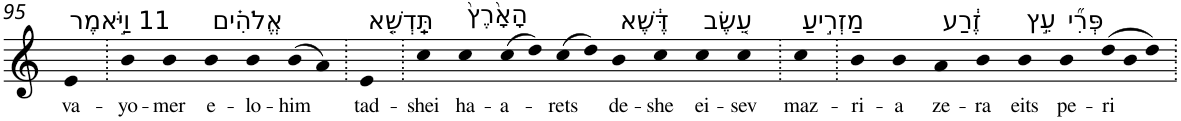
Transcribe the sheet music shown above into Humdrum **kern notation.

**kern	**text
*part1	*part1
*staff1	*staff1
*I"Piano	*
*I'Pno	*
!!LO:PB:g=z
*clefG2	*
*k[]	*
=95	=95
!LO:TX:a:t=11 וַיֹּ֣אמֶר	!
!	!LO:LY:b
4e	va-
=96.	=96.
!	!LO:LY:b
4b	-yo-
!	!LO:LY:b
4b	-mer
!LO:TX:a:t=אֱלֹהִ֗ים	!
!	!LO:LY:b
4b	e-
!	!LO:LY:b
4b	-lo-
!	!LO:LY:b
(>8b	-him
8a)	.
=97.	=97.
!LO:TX:a:t=תַּֽדְשֵׁ֤א	!
!	!LO:LY:b
4e	tad-
=98.	=98.
!	!LO:LY:b
4cc	-shei
!LO:TX:a:t=הָאָ֙רֶץ֙	!
!	!LO:LY:b
4cc	ha-
!	!LO:LY:b
(>8cc	-a-
8dd)	.
!	!LO:LY:b
(>8cc	-rets
8dd)	.
!LO:TX:a:t=דֶּ֔שֶׁא	!
!	!LO:LY:b
4b	de-
!	!LO:LY:b
4cc	-she
!LO:TX:a:t=עֵ֚שֶׂב	!
!	!LO:LY:b
4cc	ei-
!	!LO:LY:b
4cc	-sev
=99.	=99.
!LO:TX:a:t=מַזְרִ֣יעַ	!
!	!LO:LY:b
4cc	maz-
=100.	=100.
!	!LO:LY:b
4b	-ri-
!	!LO:LY:b
4b	-a
!LO:TX:a:t=זֶ֔רַע	!
!	!LO:LY:b
4a	ze-
!	!LO:LY:b
4b	-ra
!LO:TX:a:t=עֵ֣ץ	!
!	!LO:LY:b
4b	eits
!LO:TX:a:t=פְּרִ֞י	!
!	!LO:LY:b
4b	pe-
!	!LO:LY:b
(>12dd	-ri
12b	.
12dd)	.
=.	=.
*-	*-
